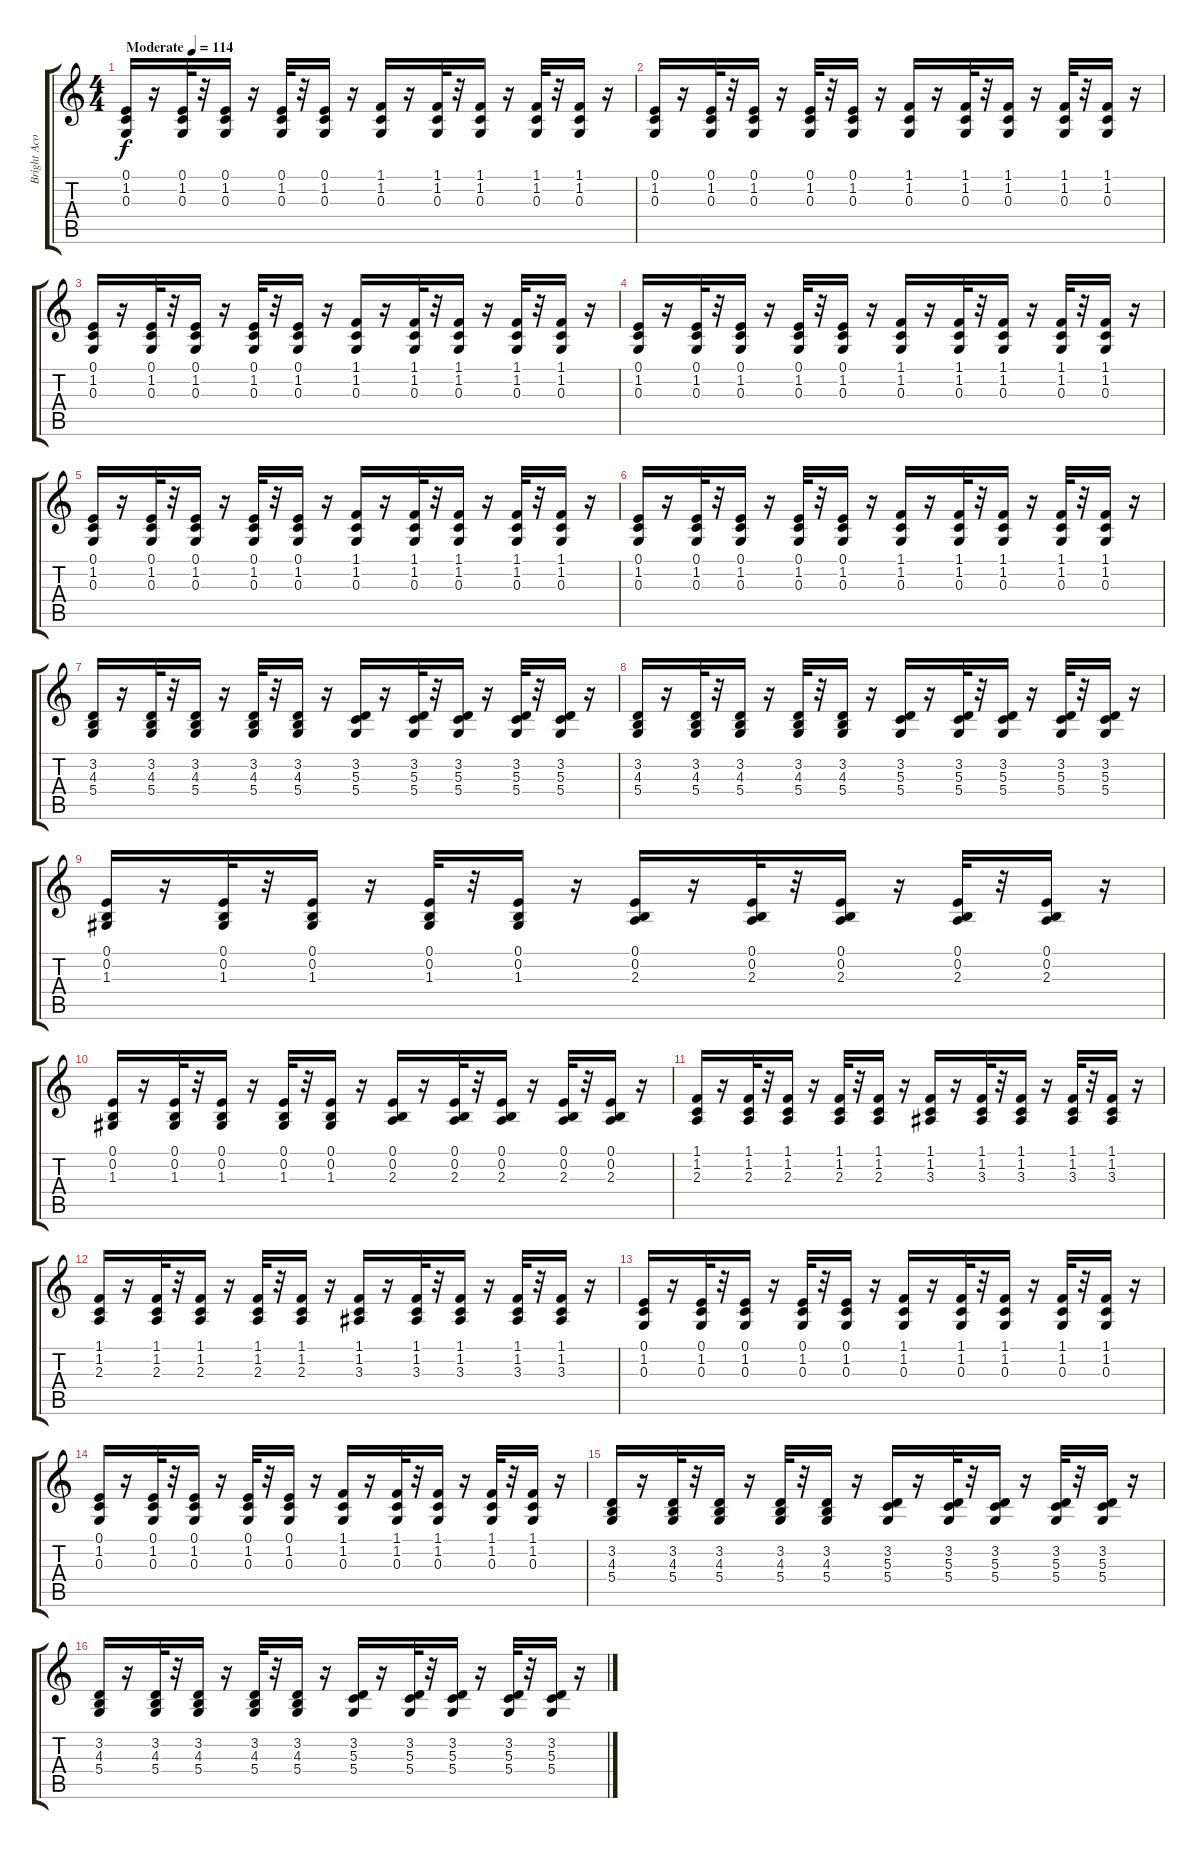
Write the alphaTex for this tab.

\track ("Bright Acoustic Piano" "Bright Aco") {instrument brightacousticpiano}
\staff {score tabs}
\tuning (E4 B3 G3 D3 A2 E2) {hide}
\ts (4 4)
\tempo (114 "Moderate")
\clef g2
\ks c
(0.1 1.2 0.3).16{dy f instrument brightacousticpiano} r.16 (0.1 1.2 0.3).32 r.32 (0.1 1.2 0.3).16 r.16 (0.1 1.2 0.3).32 r.32 (0.1 1.2 0.3).16 r.16 (1.1 1.2 0.3).16 r.16 (1.1 1.2 0.3).32 r.32 (1.1 1.2 0.3).16 r.16 (1.1 1.2 0.3).32 r.32 (1.1 1.2 0.3).16 r.16 |
(0.1 1.2 0.3).16 r.16 (0.1 1.2 0.3).32 r.32 (0.1 1.2 0.3).16 r.16 (0.1 1.2 0.3).32 r.32 (0.1 1.2 0.3).16 r.16 (1.1 1.2 0.3).16 r.16 (1.1 1.2 0.3).32 r.32 (1.1 1.2 0.3).16 r.16 (1.1 1.2 0.3).32 r.32 (1.1 1.2 0.3).16 r.16 |
(0.1 1.2 0.3).16 r.16 (0.1 1.2 0.3).32 r.32 (0.1 1.2 0.3).16 r.16 (0.1 1.2 0.3).32 r.32 (0.1 1.2 0.3).16 r.16 (1.1 1.2 0.3).16 r.16 (1.1 1.2 0.3).32 r.32 (1.1 1.2 0.3).16 r.16 (1.1 1.2 0.3).32 r.32 (1.1 1.2 0.3).16 r.16 |
(0.1 1.2 0.3).16 r.16 (0.1 1.2 0.3).32 r.32 (0.1 1.2 0.3).16 r.16 (0.1 1.2 0.3).32 r.32 (0.1 1.2 0.3).16 r.16 (1.1 1.2 0.3).16 r.16 (1.1 1.2 0.3).32 r.32 (1.1 1.2 0.3).16 r.16 (1.1 1.2 0.3).32 r.32 (1.1 1.2 0.3).16 r.16 |
(0.1 1.2 0.3).16 r.16 (0.1 1.2 0.3).32 r.32 (0.1 1.2 0.3).16 r.16 (0.1 1.2 0.3).32 r.32 (0.1 1.2 0.3).16 r.16 (1.1 1.2 0.3).16 r.16 (1.1 1.2 0.3).32 r.32 (1.1 1.2 0.3).16 r.16 (1.1 1.2 0.3).32 r.32 (1.1 1.2 0.3).16 r.16 |
(0.1 1.2 0.3).16 r.16 (0.1 1.2 0.3).32 r.32 (0.1 1.2 0.3).16 r.16 (0.1 1.2 0.3).32 r.32 (0.1 1.2 0.3).16 r.16 (1.1 1.2 0.3).16 r.16 (1.1 1.2 0.3).32 r.32 (1.1 1.2 0.3).16 r.16 (1.1 1.2 0.3).32 r.32 (1.1 1.2 0.3).16 r.16 |
(3.2 4.3 5.4).16 r.16 (3.2 4.3 5.4).32 r.32 (3.2 4.3 5.4).16 r.16 (3.2 4.3 5.4).32 r.32 (3.2 4.3 5.4).16 r.16 (3.2 5.3 5.4).16 r.16 (3.2 5.3 5.4).32 r.32 (3.2 5.3 5.4).16 r.16 (3.2 5.3 5.4).32 r.32 (3.2 5.3 5.4).16 r.16 |
(3.2 4.3 5.4).16 r.16 (3.2 4.3 5.4).32 r.32 (3.2 4.3 5.4).16 r.16 (3.2 4.3 5.4).32 r.32 (3.2 4.3 5.4).16 r.16 (3.2 5.3 5.4).16 r.16 (3.2 5.3 5.4).32 r.32 (3.2 5.3 5.4).16 r.16 (3.2 5.3 5.4).32 r.32 (3.2 5.3 5.4).16 r.16 |
(0.1 0.2 1.3).16 r.16 (0.1 0.2 1.3).32 r.32 (0.1 0.2 1.3).16 r.16 (0.1 0.2 1.3).32 r.32 (0.1 0.2 1.3).16 r.16 (0.1 0.2 2.3).16 r.16 (0.1 0.2 2.3).32 r.32 (0.1 0.2 2.3).16 r.16 (0.1 0.2 2.3).32 r.32 (0.1 0.2 2.3).16 r.16 |
(0.1 0.2 1.3).16 r.16 (0.1 0.2 1.3).32 r.32 (0.1 0.2 1.3).16 r.16 (0.1 0.2 1.3).32 r.32 (0.1 0.2 1.3).16 r.16 (0.1 0.2 2.3).16 r.16 (0.1 0.2 2.3).32 r.32 (0.1 0.2 2.3).16 r.16 (0.1 0.2 2.3).32 r.32 (0.1 0.2 2.3).16 r.16 |
(1.1 1.2 2.3).16 r.16 (1.1 1.2 2.3).32 r.32 (1.1 1.2 2.3).16 r.16 (1.1 1.2 2.3).32 r.32 (1.1 1.2 2.3).16 r.16 (1.1 1.2 3.3).16 r.16 (1.1 1.2 3.3).32 r.32 (1.1 1.2 3.3).16 r.16 (1.1 1.2 3.3).32 r.32 (1.1 1.2 3.3).16 r.16 |
(1.1 1.2 2.3).16 r.16 (1.1 1.2 2.3).32 r.32 (1.1 1.2 2.3).16 r.16 (1.1 1.2 2.3).32 r.32 (1.1 1.2 2.3).16 r.16 (1.1 1.2 3.3).16 r.16 (1.1 1.2 3.3).32 r.32 (1.1 1.2 3.3).16 r.16 (1.1 1.2 3.3).32 r.32 (1.1 1.2 3.3).16 r.16 |
(0.1 1.2 0.3).16 r.16 (0.1 1.2 0.3).32 r.32 (0.1 1.2 0.3).16 r.16 (0.1 1.2 0.3).32 r.32 (0.1 1.2 0.3).16 r.16 (1.1 1.2 0.3).16 r.16 (1.1 1.2 0.3).32 r.32 (1.1 1.2 0.3).16 r.16 (1.1 1.2 0.3).32 r.32 (1.1 1.2 0.3).16 r.16 |
(0.1 1.2 0.3).16 r.16 (0.1 1.2 0.3).32 r.32 (0.1 1.2 0.3).16 r.16 (0.1 1.2 0.3).32 r.32 (0.1 1.2 0.3).16 r.16 (1.1 1.2 0.3).16 r.16 (1.1 1.2 0.3).32 r.32 (1.1 1.2 0.3).16 r.16 (1.1 1.2 0.3).32 r.32 (1.1 1.2 0.3).16 r.16 |
(3.2 4.3 5.4).16 r.16 (3.2 4.3 5.4).32 r.32 (3.2 4.3 5.4).16 r.16 (3.2 4.3 5.4).32 r.32 (3.2 4.3 5.4).16 r.16 (3.2 5.3 5.4).16 r.16 (3.2 5.3 5.4).32 r.32 (3.2 5.3 5.4).16 r.16 (3.2 5.3 5.4).32 r.32 (3.2 5.3 5.4).16 r.16 |
(3.2 4.3 5.4).16 r.16 (3.2 4.3 5.4).32 r.32 (3.2 4.3 5.4).16 r.16 (3.2 4.3 5.4).32 r.32 (3.2 4.3 5.4).16 r.16 (3.2 5.3 5.4).16 r.16 (3.2 5.3 5.4).32 r.32 (3.2 5.3 5.4).16 r.16 (3.2 5.3 5.4).32 r.32 (3.2 5.3 5.4).16 r.16
